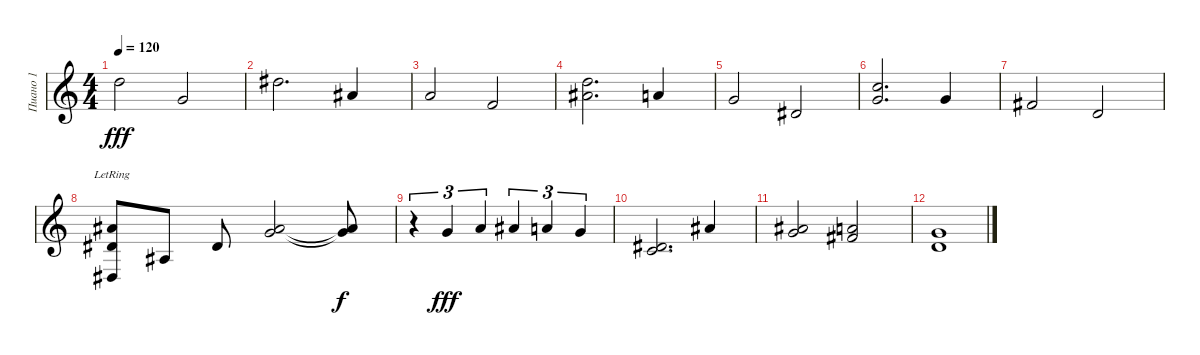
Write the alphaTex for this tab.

\track ("Пиано 1" "Пиано 1") {instrument electricgrandpiano}
\staff {score}
\tuning (E4 B3 G3 D3 A2 E2) {hide}
\ts (4 4)
\tempo 120
\clef g2
\ks c
10.1.2{dy fff} 8.2.2 |
11.1.2{d} 11.2.4 |
10.2.2 10.3.2 |
(10.1 11.2).2{d} 10.2.4 |
8.2.2 8.3.2 |
(8.1 8.2).2{d} 8.2.4 |
7.2.2 7.3.2 |
(6.1{lr} 4.2{lr} 1.4{lr}).8 3.3.8 4.2.8 (6.1 8.2).2 (6.1{t} 8.2{t}).8{dy f} |
r.4{tu (3 2)} 3.1.4{tu (3 2) dy fff} 5.1.4{tu (3 2)} 6.1.4{tu (3 2)} 5.1.4{tu (3 2)} 3.1.4{tu (3 2)} |
(1.2 8.3).2{d} 11.2.4 |
(11.2 12.3).2 (10.2 11.3).2 |
(8.2 7.3).1
